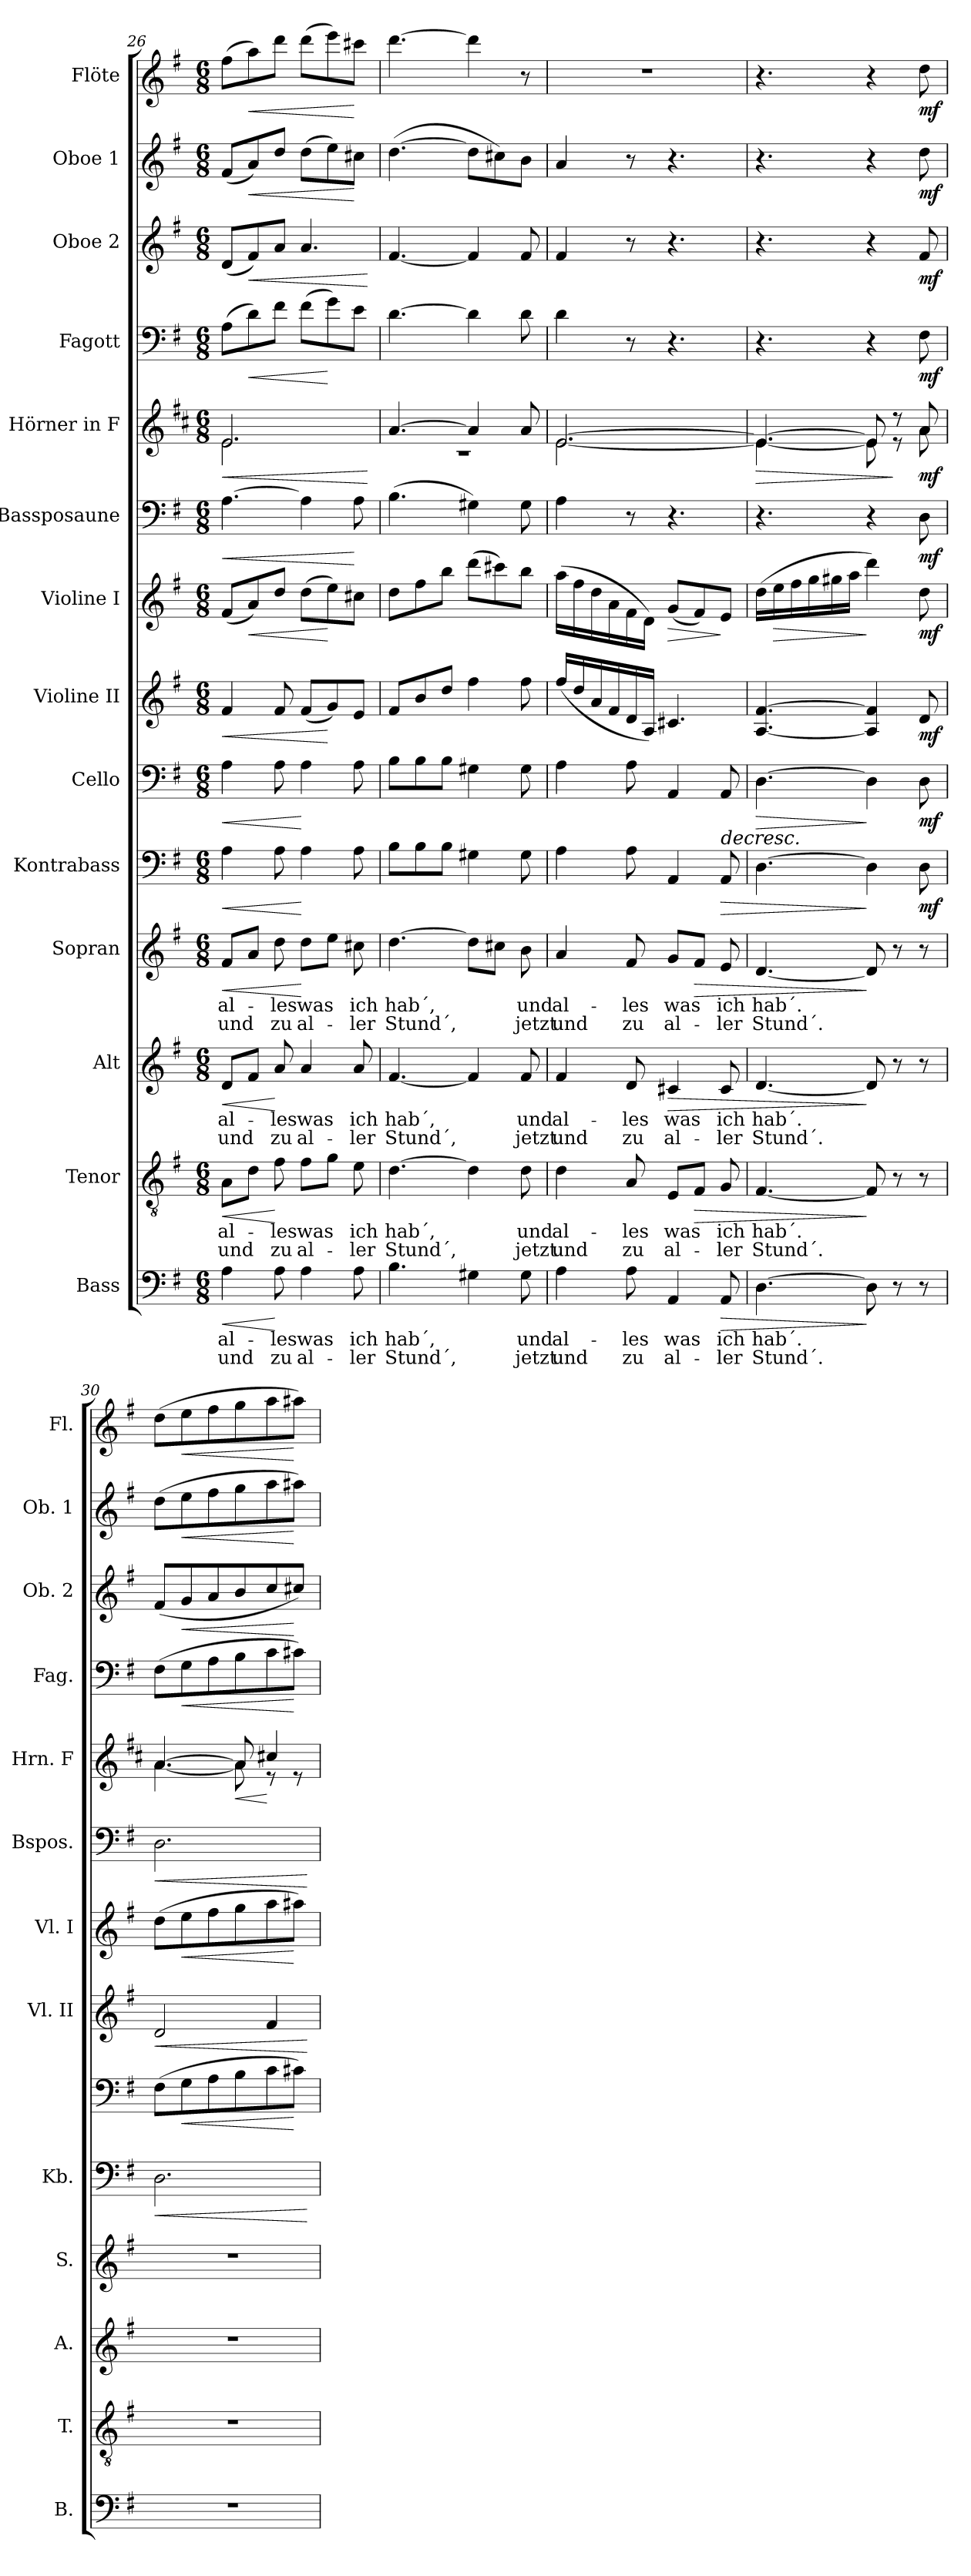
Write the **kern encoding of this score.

**kern	**text	**text	**dynam	**kern	**text	**text	**dynam	**kern	**text	**text	**dynam	**kern	**text	**text	**dynam	**kern	**dynam	**kern	**dynam	**kern	**dynam	**kern	**dynam	**kern	**dynam	**kern	**dynam	**kern	**dynam	**kern	**dynam	**kern	**dynam	**kern	**dynam
*part14	*part14	*part14	*part14	*part13	*part13	*part13	*part13	*part12	*part12	*part12	*part12	*part11	*part11	*part11	*part11	*part10	*part10	*part9	*part9	*part8	*part8	*part7	*part7	*part6	*part6	*part5	*part5	*part4	*part4	*part3	*part3	*part2	*part2	*part1	*part1
*staff14	*staff14	*staff14	*staff14	*staff13	*staff13	*staff13	*staff13	*staff12	*staff12	*staff12	*staff12	*staff11	*staff11	*staff11	*staff11	*staff10	*staff10	*staff9	*staff9	*staff8	*staff8	*staff7	*staff7	*staff6	*staff6	*staff5	*staff5	*staff4	*staff4	*staff3	*staff3	*staff2	*staff2	*staff1	*staff1
*I"Bass	*	*	*	*I"Tenor	*	*	*	*I"Alt	*	*	*	*I"Sopran	*	*	*	*I"Kontrabass	*	*I"Cello	*	*I"Violine II	*	*I"Violine I	*	*I"Bassposaune	*	*I"Hörner in F	*	*I"Fagott	*	*I"Oboe 2	*	*I"Oboe 1	*	*I"Flöte	*
*I'B.	*	*	*	*I'T.	*	*	*	*I'A.	*	*	*	*I'S.	*	*	*	*I'Kb.	*	*	*	*I'Vl. II	*	*I'Vl. I	*	*I'Bspos.	*	*I'Hrn. F	*	*I'Fag.	*	*I'Ob. 2	*	*I'Ob. 1	*	*I'Fl.	*
*clefF4	*	*	*	*clefGv2	*	*	*	*clefG2	*	*	*	*clefG2	*	*	*	*clefF4	*	*clefF4	*	*clefG2	*	*clefG2	*	*clefF4	*	*clefG2	*	*clefF4	*	*clefG2	*	*clefG2	*	*clefG2	*
*	*	*	*	*	*	*	*	*	*	*	*	*	*	*	*	*ITrd7c12	*	*	*	*	*	*	*	*	*	*ITrd4c7	*	*	*	*	*	*	*	*	*
*k[f#]	*	*	*	*k[f#]	*	*	*	*k[f#]	*	*	*	*k[f#]	*	*	*	*k[f#]	*	*k[f#]	*	*k[f#]	*	*k[f#]	*	*k[f#]	*	*k[f#]	*	*k[f#]	*	*k[f#]	*	*k[f#]	*	*k[f#]	*
*G:	*	*	*	*G:	*	*	*	*G:	*	*	*	*G:	*	*	*	*G:	*	*G:	*	*G:	*	*G:	*	*G:	*	*G:	*	*G:	*	*G:	*	*G:	*	*G:	*
*M6/8	*	*	*	*M6/8	*	*	*	*M6/8	*	*	*	*M6/8	*	*	*	*M6/8	*	*M6/8	*	*M6/8	*	*M6/8	*	*M6/8	*	*M6/8	*	*M6/8	*	*M6/8	*	*M6/8	*	*M6/8	*
=26	=26	=26	=26	=26	=26	=26	=26	=26	=26	=26	=26	=26	=26	=26	=26	=26	=26	=26	=26	=26	=26	=26	=26	=26	=26	=26	=26	=26	=26	=26	=26	=26	=26	=26	=26
!	!LO:LY:b	!LO:LY:b	!LO:HP:b	!	!LO:LY:b	!LO:LY:b	!LO:HP:b	!	!LO:LY:b	!LO:LY:b	!LO:HP:b	!	!LO:LY:b	!LO:LY:b	!LO:HP:b	!	!LO:HP:b	!	!LO:HP:b	!	!LO:HP:b	!	!	!	!LO:HP:b	!	!LO:HP:b	!	!	!	!	!	!	!	!
*	*	*	*	*	*	*	*	*	*	*	*	*	*	*	*	*	*	*	*	*	*	*	*	*	*	*^	*	*	*	*	*	*	*	*	*
4A\	al-	und	<	8A\L	al-	und	<	8d/L	al-	und	<	8f#/L	al-	und	<	4AA\	<	4A\	<	4f#/	<	(<8f#/L	.	[4.A\	<	2.A/	2.A\	<	(>8A\L	.	(<8d/L	.	(<8f#/L	.	(>8ff#\L	.
!	!	!	!	!	!	!	!	!	!	!	!	!	!	!	!	!	!	!	!	!	!	!	!LO:HP:b	!	!	!	!	!	!	!LO:HP:b	!	!LO:HP:b	!	!LO:HP:b	!	!LO:HP:b
.	.	.	.	8d\J	.	.	.	8f#/J	.	.	.	8a/J	.	.	.	.	.	.	.	.	.	8a/)	<	.	.	.	.	.	8d\)	<	8f#/)	<	8a/)	<	8aa\)	<
!	!LO:LY:b	!LO:LY:b	!	!	!LO:LY:b	!LO:LY:b	!	!	!LO:LY:b	!LO:LY:b	!	!	!LO:LY:b	!LO:LY:b	!	!	!	!	!	!	!	!	!	!	!	!	!	!	!	!	!	!	!	!	!	!
8A\	-les	zu	[	8f#\	-les	zu	[	8a/	-les	zu	[	8dd\	-les	zu	.	8AA\	.	8A\	.	8f#/	.	8dd/J	.	.	.	.	.	.	8f#\J	.	8a/J	.	8dd/J	.	8ddd\J	.
!	!LO:LY:b	!LO:LY:b	!	!	!LO:LY:b	!LO:LY:b	!	!	!LO:LY:b	!LO:LY:b	!	!	!LO:LY:b	!LO:LY:b	!	!	!	!	!	!	!	!	!	!	!	!	!	!	!	!	!	!	!	!	!	!
4A\	was	al-	.	8f#\L	was	al-	.	4a/	was	al-	.	8dd\L	was	al-	[	4AA\	[	4A\	[	(<8f#/L	.	(>8dd\L	.	4A\]	.	.	.	.	(>8f#\L	.	4.a/	.	(>8dd\L	.	(>8ddd\L	.
.	.	.	.	8g\J	.	.	.	.	.	.	.	8ee\J	.	.	.	.	.	.	.	8g/)	[	8ee\)	[	.	.	.	.	.	8g\)	[	.	.	8ee\)	.	8eee\)	.
!	!LO:LY:b	!LO:LY:b	!	!	!LO:LY:b	!LO:LY:b	!	!	!LO:LY:b	!LO:LY:b	!	!	!LO:LY:b	!LO:LY:b	!	!	!	!	!	!	!	!	!	!	!	!	!	!	!	!	!	!	!	!	!	!
8A\	ich	-ler	.	8e\	ich	-ler	.	8a/	ich	-ler	.	8cc#X\	ich	-ler	.	8AA\	.	8A\	.	8e/J	.	8cc#X\J	.	8A\	[	.	.	.	8e\J	.	.	.	8cc#X\J	[	8ccc#X\J	[
*	*	*	*	*	*	*	*	*	*	*	*	*	*	*	*	*	*	*	*	*	*	*	*	*	*	*v	*v	*	*	*	*	*	*	*	*	*
.	.	.	.	.	.	.	.	.	.	.	.	.	.	.	.	.	.	.	.	.	.	.	.	.	.	.	[	.	.	.	[	.	.	.	.
=27	=27	=27	=27	=27	=27	=27	=27	=27	=27	=27	=27	=27	=27	=27	=27	=27	=27	=27	=27	=27	=27	=27	=27	=27	=27	=27	=27	=27	=27	=27	=27	=27	=27	=27	=27
*	*	*	*	*	*	*	*	*	*	*	*	*	*	*	*	*	*	*	*	*	*	*	*	*	*	*^	*	*	*	*	*	*	*	*	*
!	!LO:LY:b	!LO:LY:b	!	!	!LO:LY:b	!LO:LY:b	!	!	!LO:LY:b	!LO:LY:b	!	!	!LO:LY:b	!LO:LY:b	!	!	!	!	!	!	!	!	!	!	!	!	!LO:N:vis=1	!	!	!	!	!	!	!	!	!
4.B\	hab´,	Stund´,	.	[4.d\	hab´,	Stund´,	.	[4.f#/	hab´,	Stund´,	.	[4.dd\	hab´,	Stund´,	.	8BB\L	.	8B\L	.	8f#/L	.	8dd\L	.	(>4.B\	.	[>4.d/	2.rc	.	[4.d\	.	[4.f#/	.	(>[4.dd\	.	[4.ddd\	.
.	.	.	.	.	.	.	.	.	.	.	.	.	.	.	.	8BB\	.	8B\	.	8b/	.	8ff#\	.	.	.	.	.	.	.	.	.	.	.	.	.	.
.	.	.	.	.	.	.	.	.	.	.	.	.	.	.	.	8BB\J	.	8B\J	.	8dd/J	.	8bb\J	.	.	.	.	.	.	.	.	.	.	.	.	.	.
4G#X\	.	.	.	4d\]	.	.	.	4f#/]	.	.	.	8dd\L]	.	.	.	4GG#X\	.	4G#X\	.	4ff#\	.	(>8ddd\L	.	4G#X\)	.	4d/]	.	.	4d\]	.	4f#/]	.	8dd\L]	.	4ddd\]	.
.	.	.	.	.	.	.	.	.	.	.	.	8cc#X\J	.	.	.	.	.	.	.	.	.	8ccc#X\)	.	.	.	.	.	.	.	.	.	.	8cc#X\)	.	.	.
!	!LO:LY:b	!LO:LY:b	!	!	!LO:LY:b	!LO:LY:b	!	!	!LO:LY:b	!LO:LY:b	!	!	!LO:LY:b	!LO:LY:b	!	!	!	!	!	!	!	!	!	!	!	!	!	!	!	!	!	!	!	!	!	!
8G#\	und	jetzt	.	8d\	und	jetzt	.	8f#/	und	jetzt	.	8b\	und	jetzt	.	8GG#\	.	8G#\	.	8ff#\	.	8bb\J	.	8G#\	.	8d/	.	.	8d\	.	8f#/	.	8b\J	.	8r	.
=28	=28	=28	=28	=28	=28	=28	=28	=28	=28	=28	=28	=28	=28	=28	=28	=28	=28	=28	=28	=28	=28	=28	=28	=28	=28	=28	=28	=28	=28	=28	=28	=28	=28	=28	=28	=28
!	!LO:LY:b	!LO:LY:b	!	!	!LO:LY:b	!LO:LY:b	!	!	!LO:LY:b	!LO:LY:b	!	!	!LO:LY:b	!LO:LY:b	!	!	!	!	!	!	!	!	!	!	!	!	!	!	!	!	!	!	!	!	!	!
4A\	al-	und	.	4d\	al-	und	.	4f#/	al-	und	.	4a/	al-	und	.	4AA\	.	4A\	.	(<16ff#/LL	.	(>16aa\LL	.	4A\	.	[>2.A/	[<2.A\	.	4d\	.	4f#/	.	4a/	.	2.r	.
.	.	.	.	.	.	.	.	.	.	.	.	.	.	.	.	.	.	.	.	16dd/	.	16ff#\	.	.	.	.	.	.	.	.	.	.	.	.	.	.
.	.	.	.	.	.	.	.	.	.	.	.	.	.	.	.	.	.	.	.	16a/	.	16dd\	.	.	.	.	.	.	.	.	.	.	.	.	.	.
.	.	.	.	.	.	.	.	.	.	.	.	.	.	.	.	.	.	.	.	16f#/	.	16a\	.	.	.	.	.	.	.	.	.	.	.	.	.	.
!	!LO:LY:b	!LO:LY:b	!	!	!LO:LY:b	!LO:LY:b	!	!	!LO:LY:b	!LO:LY:b	!	!	!LO:LY:b	!LO:LY:b	!	!	!	!	!	!	!	!	!	!	!	!	!	!	!	!	!	!	!	!	!	!
8A\	-les	zu	.	8A/	-les	zu	.	8d/	-les	zu	.	8f#/	-les	zu	.	8AA\	.	8A\	.	16d/	.	16f#\	.	8r	.	.	.	.	8r	.	8r	.	8r	.	.	.
.	.	.	.	.	.	.	.	.	.	.	.	.	.	.	.	.	.	.	.	16A/JJ)	.	16d\JJ)	.	.	.	.	.	.	.	.	.	.	.	.	.	.
!	!LO:LY:b	!LO:LY:b	!	!	!LO:LY:b	!LO:LY:b	!	!	!LO:LY:b	!LO:LY:b	!LO:HP:b	!	!LO:LY:b	!LO:LY:b	!	!	!	!	!	!	!	!	!LO:HP:b	!	!	!	!	!	!	!	!	!	!	!	!	!
4AA/	was	al-	.	8E/L	was	al-	.	4c#X/	was	al-	>	8g/L	was	al-	.	4AAA/	.	4AA/	.	4.c#X/	.	(<8g/L	>	4.r	.	.	.	.	4.r	.	4.r	.	4.r	.	.	.
!	!	!	!	!	!	!	!LO:HP:b	!	!	!	!	!	!	!	!LO:HP:b	!	!	!	!	!	!	!	!	!	!	!	!	!	!	!	!	!	!	!	!	!
.	.	.	.	8F#/J	.	.	>	.	.	.	.	8f#/J	.	.	>	.	.	.	.	.	.	8f#/)	.	.	.	.	.	.	.	.	.	.	.	.	.	.
!	!LO:LY:b	!LO:LY:b	!LO:HP:b	!	!LO:LY:b	!LO:LY:b	!	!	!LO:LY:b	!LO:LY:b	!	!	!LO:LY:b	!LO:LY:b	!	!	!LO:HP:b	!	!LO:HP:b	!	!	!	!	!	!	!	!	!	!	!	!	!	!	!	!	!
8AA/	ich	-ler	>	8G/	ich	-ler	.	8c#/	ich	-ler	.	8e/	ich	-ler	.	8AAA/	>	8AA/	>	.	.	8e/J	]	.	.	.	.	.	.	.	.	.	.	.	.	.
=29	=29	=29	=29	=29	=29	=29	=29	=29	=29	=29	=29	=29	=29	=29	=29	=29	=29	=29	=29	=29	=29	=29	=29	=29	=29	=29	=29	=29	=29	=29	=29	=29	=29	=29	=29	=29
!	!LO:LY:b	!LO:LY:b	!	!	!LO:LY:b	!LO:LY:b	!	!	!LO:LY:b	!LO:LY:b	!	!	!LO:LY:b	!LO:LY:b	!	!	!	!	!LO:HP:b	!	!	!	!	!	!	!	!	!LO:HP:b	!	!	!	!	!	!	!	!
[4.D\	hab´.	Stund´.	.	[4.F#/	hab´.	Stund´.	.	[4.d/	hab´.	Stund´.	.	[4.d/	hab´.	Stund´.	.	[4.DD\	.	[4.D\	>	[4.A/ [4.f#/	.	(>16dd\LL	.	4.r	.	4.A/_	4.A\_	>	4.r	.	4.r	.	4.r	.	4.r	.
!	!	!	!	!	!	!	!	!	!	!	!	!	!	!	!	!	!	!	!	!	!	!	!LO:HP:b	!	!	!	!	!	!	!	!	!	!	!	!	!
.	.	.	.	.	.	.	.	.	.	.	.	.	.	.	.	.	.	.	.	.	.	16ee\	>	.	.	.	.	.	.	.	.	.	.	.	.	.
.	.	.	.	.	.	.	.	.	.	.	.	.	.	.	.	.	.	.	.	.	.	16ff#\	.	.	.	.	.	.	.	.	.	.	.	.	.	.
.	.	.	.	.	.	.	.	.	.	.	.	.	.	.	.	.	.	.	.	.	.	16gg\	.	.	.	.	.	.	.	.	.	.	.	.	.	.
.	.	.	.	.	.	.	.	.	.	.	.	.	.	.	.	.	.	.	.	.	.	16gg#X\	.	.	.	.	.	.	.	.	.	.	.	.	.	.
.	.	.	.	.	.	.	.	.	.	.	.	.	.	.	.	.	.	.	.	.	.	16aa\JJ	.	.	.	.	.	.	.	.	.	.	.	.	.	.
8D\]	.	.	]	8F#/]	.	.	]	8d/]	.	.	]	8d/]	.	.	]	4DD\]	]	4D\]	] ]	4A/] 4f#/]	.	4ddd\)	]	4r	.	8A/]	8A\]	.	4r	.	4r	.	4r	.	4r	.
8r	.	.	.	8r	.	.	.	8r	.	.	.	8r	.	.	.	.	.	.	.	.	.	.	.	.	.	8r	8r	]	.	.	.	.	.	.	.	.
!	!	!	!	!	!	!	!	!	!	!	!	!	!	!	!	!	!LO:DY:b	!	!LO:DY:b	!	!LO:DY:b	!	!LO:DY:b	!	!LO:DY:b	!	!	!LO:DY:b	!	!LO:DY:b	!	!LO:DY:b	!	!LO:DY:b	!	!LO:DY:b
8r	.	.	.	8r	.	.	.	8r	.	.	.	8r	.	.	.	8DD\	mf	8D\	mf	8d/	mf	8dd\	mf	8D\	mf	8d/	8d\	mf	8F#\	mf	8f#/	mf	8dd\	mf	8dd\	mf
!!LO:PB:g=z
=30	=30	=30	=30	=30	=30	=30	=30	=30	=30	=30	=30	=30	=30	=30	=30	=30	=30	=30	=30	=30	=30	=30	=30	=30	=30	=30	=30	=30	=30	=30	=30	=30	=30	=30	=30	=30
!	!	!	!	!	!	!	!	!	!	!	!	!	!	!	!	!	!LO:HP:b	!	!	!	!LO:HP:b	!	!	!	!LO:HP:b	!	!	!	!	!	!	!	!	!	!	!
2.r	.	.	.	2.r	.	.	.	2.r	.	.	.	2.r	.	.	.	2.DD\	<	(>8F#\L	.	2d/	<	(>8dd\L	.	2.D\	<	[>4.d/	[<4.d\	.	(>8F#\L	.	(<8f#/L	.	(>8dd\L	.	(>8dd\L	.
!	!	!	!	!	!	!	!	!	!	!	!	!	!	!	!	!	!	!	!LO:HP:b	!	!	!	!LO:HP:b	!	!	!	!	!	!	!LO:HP:b	!	!LO:HP:b	!	!LO:HP:b	!	!LO:HP:b
.	.	.	.	.	.	.	.	.	.	.	.	.	.	.	.	.	.	8G\	<	.	.	8ee\	<	.	.	.	.	.	8G\	<	8g/	<	8ee\	<	8ee\	<
.	.	.	.	.	.	.	.	.	.	.	.	.	.	.	.	.	.	8A\	.	.	.	8ff#\	.	.	.	.	.	.	8A\	.	8a/	.	8ff#\	.	8ff#\	.
!	!	!	!	!	!	!	!	!	!	!	!	!	!	!	!	!	!	!	!	!	!	!	!	!	!	!	!	!LO:HP:b	!	!	!	!	!	!	!	!
.	.	.	.	.	.	.	.	.	.	.	.	.	.	.	.	.	.	8B\	.	.	.	8gg\	.	.	.	8d/]	8d\]	<	8B\	.	8b/	.	8gg\	.	8gg\	.
.	.	.	.	.	.	.	.	.	.	.	.	.	.	.	.	.	.	8c\	.	4f#/	.	8aa\	.	.	.	4f#X/	8re	[	8c\	.	8cc/	.	8aa\	.	8aa\	.
.	.	.	.	.	.	.	.	.	.	.	.	.	.	.	.	.	.	8c#X\J)	[	.	.	8aa#X\J)	[	.	.	.	8re	.	8c#X\J)	[	8cc#X/J)	[	8aa#X\J)	[	8aa#X\J)	[
*	*	*	*	*	*	*	*	*	*	*	*	*	*	*	*	*	*	*	*	*	*	*	*	*	*	*v	*v	*	*	*	*	*	*	*	*	*
.	.	.	.	.	.	.	.	.	.	.	.	.	.	.	.	.	[	.	.	.	[	.	.	.	[	.	.	.	.	.	.	.	.	.	.
=	=	=	=	=	=	=	=	=	=	=	=	=	=	=	=	=	=	=	=	=	=	=	=	=	=	=	=	=	=	=	=	=	=	=	=
*-	*-	*-	*-	*-	*-	*-	*-	*-	*-	*-	*-	*-	*-	*-	*-	*-	*-	*-	*-	*-	*-	*-	*-	*-	*-	*-	*-	*-	*-	*-	*-	*-	*-	*-	*-
